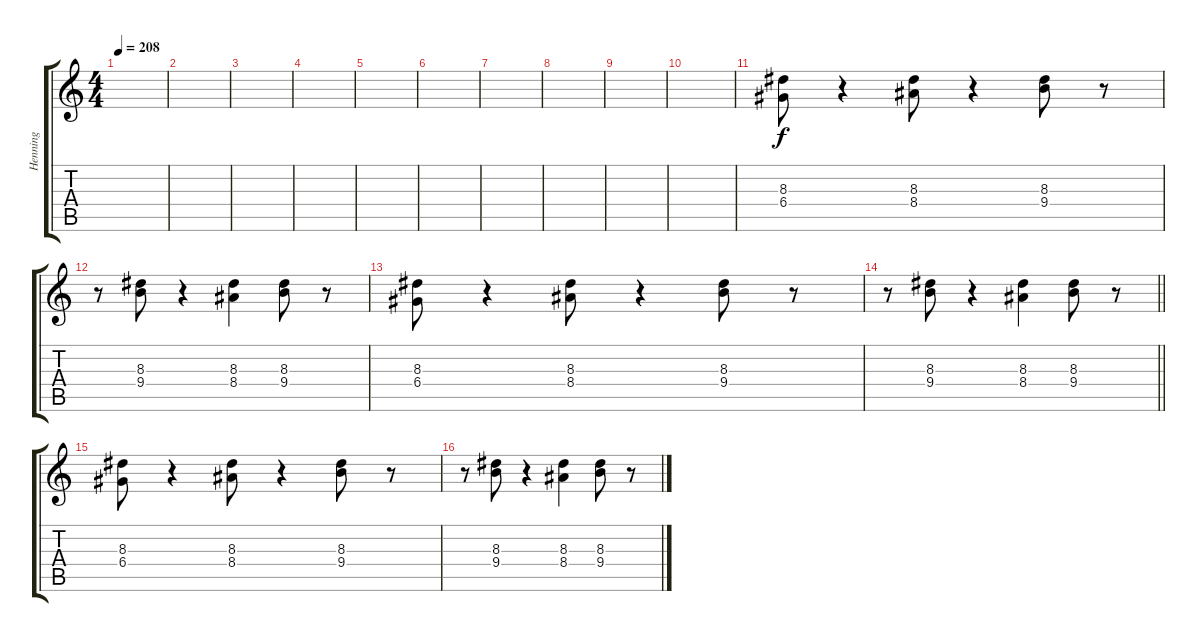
\track ("Henning" "Henning") {instrument slapbass2}
\staff {score tabs}
\tuning (E4 B3 G3 D3 A2 D2) {hide}
\ts (4 4)
\tempo 208
\clef g2
\ks c
|
|
|
|
|
|
|
|
|
|
(8.3 6.4).8{volume 9} r.4 (8.3 8.4).8 r.4 (8.3 9.4).8 r.8 |
r.8 (8.3 9.4).8 r.4 (8.3 8.4).4 (8.3 9.4).8 r.8 |
(8.3 6.4).8 r.4 (8.3 8.4).8 r.4 (8.3 9.4).8 r.8 |
\barLineRight lightlight
r.8 (8.3 9.4).8 r.4 (8.3 8.4).4 (8.3 9.4).8 r.8 |
(8.3 6.4).8 r.4 (8.3 8.4).8 r.4 (8.3 9.4).8 r.8 |
r.8 (8.3 9.4).8 r.4 (8.3 8.4).4 (8.3 9.4).8 r.8
